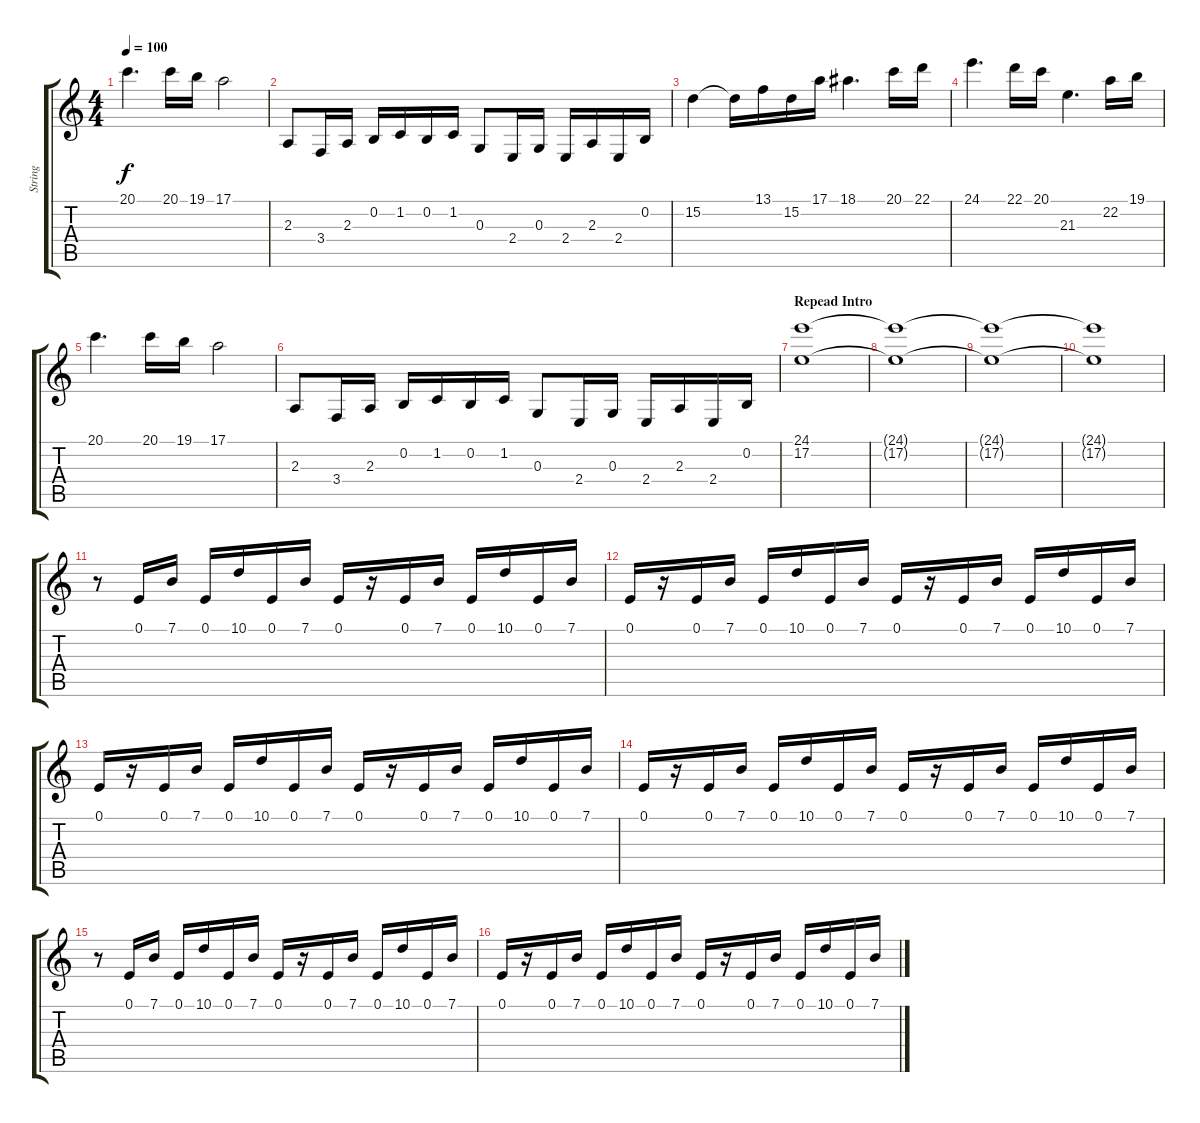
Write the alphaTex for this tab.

\track ("String" "String") {instrument stringensemble1}
\staff {score tabs}
\tuning (E4 B3 G3 D3 A2 E2) {hide}
\ts (4 4)
\tempo 100
\clef g2
\ks c
20.1.4{d dy f} 20.1.16 19.1.16 17.1.2 |
2.3.8 3.4.16 2.3.16 0.2.16 1.2.16 0.2.16 1.2.16 0.3.8 2.4.16 0.3.16 2.4.16 2.3.16 2.4.16 0.2.16 |
15.2.4 15.2{t}.16 13.1.16 15.2.16 17.1.16 18.1.4{d} 20.1.16 22.1.16 |
24.1.4{d} 22.1.16 20.1.16 21.3.4{d} 22.2.16 19.1.16 |
20.1.4{d} 20.1.16 19.1.16 17.1.2 |
2.3.8 3.4.16 2.3.16 0.2.16 1.2.16 0.2.16 1.2.16 0.3.8 2.4.16 0.3.16 2.4.16 2.3.16 2.4.16 0.2.16 |
\section ("" "Repead Intro")
(24.1 17.2).1 |
(24.1{t} 17.2{t}).1{volume 0} |
(24.1{t} 17.2{t}).1 |
(24.1{t} 17.2{t}).1 |
r.8 0.1.16{volume 13} 7.1.16 0.1.16 10.1.16 0.1.16 7.1.16 0.1.16 r.16 0.1.16 7.1.16 0.1.16 10.1.16 0.1.16 7.1.16 |
0.1.16 r.16 0.1.16 7.1.16 0.1.16 10.1.16 0.1.16 7.1.16 0.1.16 r.16 0.1.16 7.1.16 0.1.16 10.1.16 0.1.16 7.1.16 |
0.1.16 r.16 0.1.16 7.1.16 0.1.16 10.1.16 0.1.16 7.1.16 0.1.16 r.16 0.1.16 7.1.16 0.1.16 10.1.16 0.1.16 7.1.16 |
0.1.16 r.16 0.1.16 7.1.16 0.1.16 10.1.16 0.1.16 7.1.16 0.1.16 r.16 0.1.16 7.1.16 0.1.16 10.1.16 0.1.16 7.1.16 |
r.8 0.1.16 7.1.16 0.1.16 10.1.16 0.1.16 7.1.16 0.1.16 r.16 0.1.16 7.1.16 0.1.16 10.1.16 0.1.16 7.1.16 |
0.1.16 r.16 0.1.16 7.1.16 0.1.16 10.1.16 0.1.16 7.1.16 0.1.16 r.16 0.1.16 7.1.16 0.1.16 10.1.16 0.1.16 7.1.16
